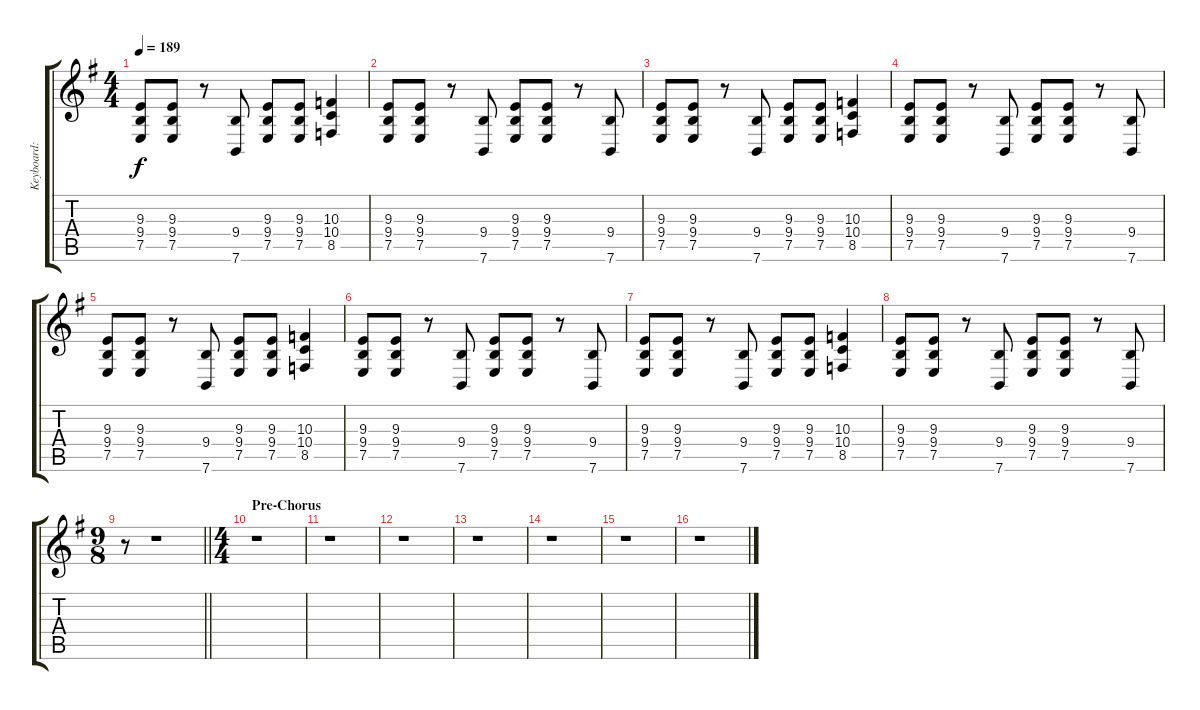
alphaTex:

\track ("Keyboard: Tsugumi Kotobuki" "Keyboard: ") {instrument lead2sawtooth}
\staff {score tabs}
\tuning (E4 B3 G3 D3 A2 E2) {hide}
\ts (4 4)
\tempo 189
\clef g2
\ks g
(9.3 9.4 7.5).8{dy f} (9.3 9.4 7.5).8 r.8 (9.4 7.6).8 (9.3 9.4 7.5).8 (9.3 9.4 7.5).8 (10.3 10.4 8.5).4 |
(9.3 9.4 7.5).8 (9.3 9.4 7.5).8 r.8 (9.4 7.6).8 (9.3 9.4 7.5).8 (9.3 9.4 7.5).8 r.8 (9.4 7.6).8 |
(9.3 9.4 7.5).8 (9.3 9.4 7.5).8 r.8 (9.4 7.6).8 (9.3 9.4 7.5).8 (9.3 9.4 7.5).8 (10.3 10.4 8.5).4 |
(9.3 9.4 7.5).8 (9.3 9.4 7.5).8 r.8 (9.4 7.6).8 (9.3 9.4 7.5).8 (9.3 9.4 7.5).8 r.8 (9.4 7.6).8 |
(9.3 9.4 7.5).8 (9.3 9.4 7.5).8 r.8 (9.4 7.6).8 (9.3 9.4 7.5).8 (9.3 9.4 7.5).8 (10.3 10.4 8.5).4 |
(9.3 9.4 7.5).8 (9.3 9.4 7.5).8 r.8 (9.4 7.6).8 (9.3 9.4 7.5).8 (9.3 9.4 7.5).8 r.8 (9.4 7.6).8 |
(9.3 9.4 7.5).8 (9.3 9.4 7.5).8 r.8 (9.4 7.6).8 (9.3 9.4 7.5).8 (9.3 9.4 7.5).8 (10.3 10.4 8.5).4 |
(9.3 9.4 7.5).8 (9.3 9.4 7.5).8 r.8 (9.4 7.6).8 (9.3 9.4 7.5).8 (9.3 9.4 7.5).8 r.8 (9.4 7.6).8 |
\ts (9 8)
\barLineRight lightlight
r.8 r.1 |
\ts (4 4)
\section ("" "Pre-Chorus")
r.1 |
r.1 |
r.1 |
r.1 |
r.1 |
r.1 |
r.1
